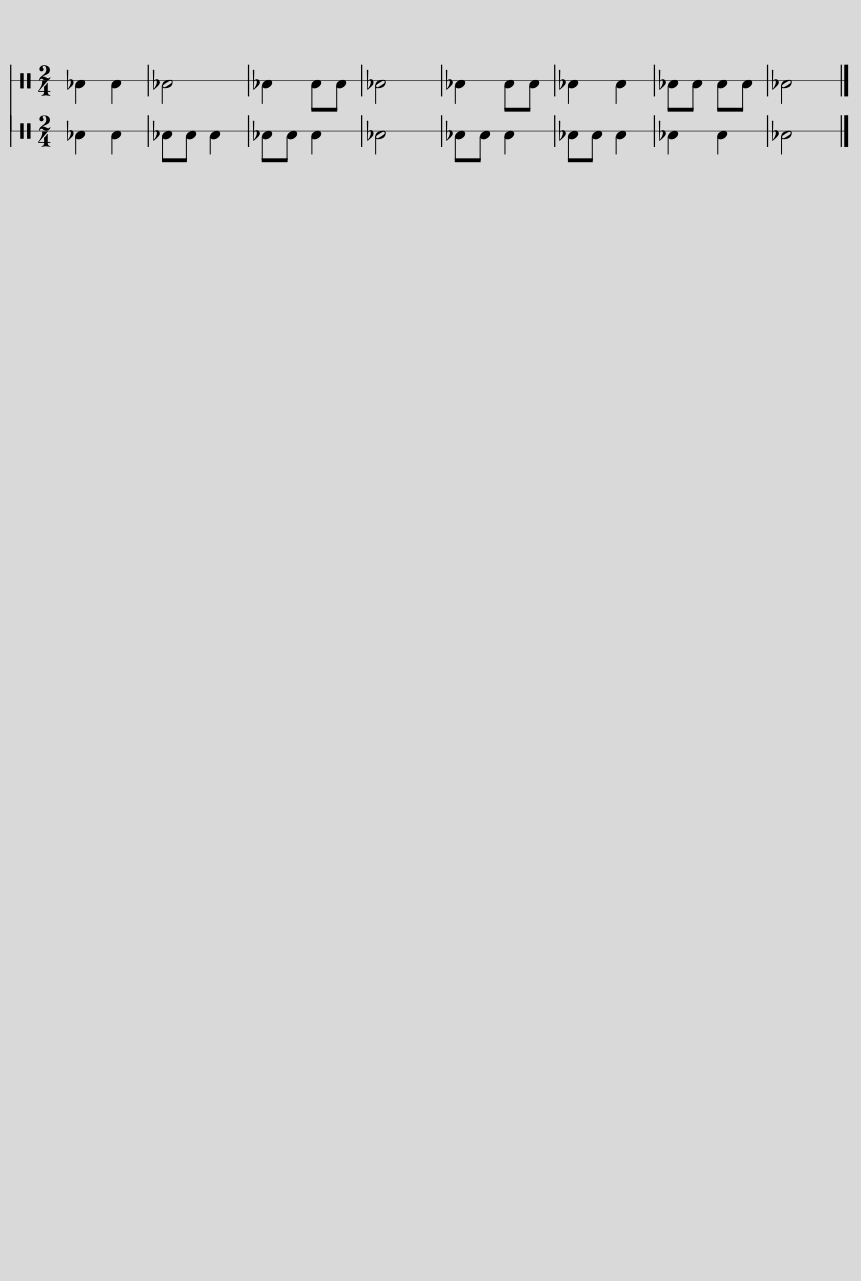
X:1
%%score 1 2
L:1/8
M:2/4
I:linebreak $
K:C
V:1 perc stafflines=1
K:none
V:2 perc stafflines=1
K:none
V:1
 _e2 =e2 | _e4 | _e2 =ee | _e4 | _e2 =ee | %5
 _e2 =e2 | _e=e ee | _e4 |] %8
V:2
 _e2 =e2 | _e=e e2 | _e=e e2 | _e4 | _e=e e2 | %5
 _e=e e2 | _e2 =e2 | _e4 |] %8
